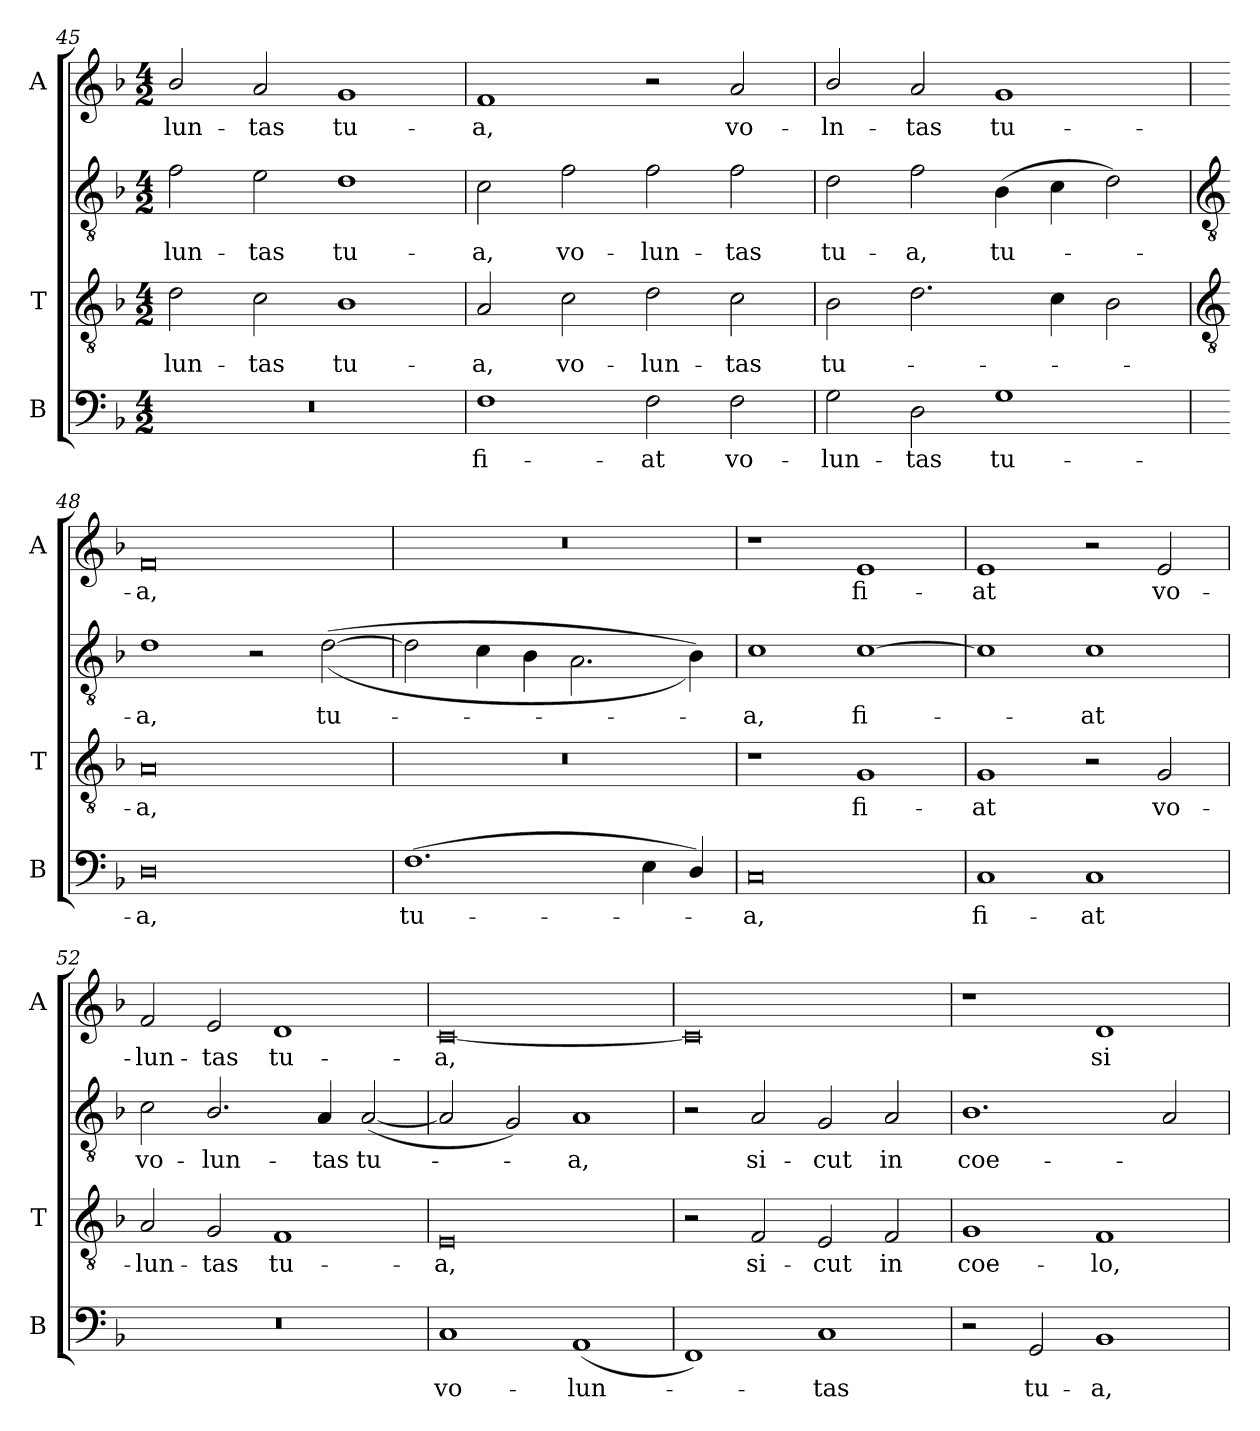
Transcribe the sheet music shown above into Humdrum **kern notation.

**kern	**text	**kern	**text	**kern	**text	**kern	**text
*part3	*part3	*part2	*part2	*part2	*part2	*part1	*part1
*staff4	*staff4	*staff3	*staff3	*staff2	*staff2	*staff1	*staff1
*I"B	*	*I"T	*	*	*	*I"A	*
*I'B	*	*I'T	*	*	*	*I'A	*
*clefF4	*	*clefGv2	*	*clefGv2	*	*clefG2	*
*k[b-]	*	*k[b-]	*	*k[b-]	*	*k[b-]	*
*F:	*	*F:	*	*F:	*	*F:	*
*M4/2	*	*M4/2	*	*M4/2	*	*M4/2	*
=45	=45	=45	=45	=45	=45	=45	=45
!	!	!	!LO:LY:b	!	!LO:LY:b	!	!LO:LY:b
0r	.	2d	-lun-	2f	-lun-	2b-/	-lun-
!	!	!	!LO:LY:b	!	!LO:LY:b	!	!LO:LY:b
.	.	2c	-tas	2e	-tas	2a	-tas
!	!	!	!LO:LY:b	!	!LO:LY:b	!	!LO:LY:b
.	.	1B-	tu-	1d	tu-	1g	tu-
=46	=46	=46	=46	=46	=46	=46	=46
!	!LO:LY:b	!	!LO:LY:b	!	!LO:LY:b	!	!LO:LY:b
1F	fi-	2A	a,	2c	-a,	1f	-a,
!	!	!	!LO:LY:b	!	!LO:LY:b	!	!
.	.	2c	vo-	2f	vo-	.	.
!	!LO:LY:b	!	!LO:LY:b	!	!LO:LY:b	!	!
2F	-at	2d	-lun-	2f	-lun-	2r	.
!	!LO:LY:b	!	!LO:LY:b	!	!LO:LY:b	!	!LO:LY:b
2F	vo-	2c	-tas	2f	-tas	2a	vo-
=47	=47	=47	=47	=47	=47	=47	=47
!	!LO:LY:b	!	!LO:LY:b	!	!LO:LY:b	!	!LO:LY:b
2G	-lun-	2B-	tu-	2d	tu-	2b-/	-ln-
!	!LO:LY:b	!	!	!	!LO:LY:b	!	!LO:LY:b
2D	-tas	2.d	.	2f	-a,	2a	-tas
!	!LO:LY:b	!	!	!	!LO:LY:b	!	!LO:LY:b
1G	tu-	.	.	(>4B-	tu-	1g	tu-
.	.	4c	.	4c	.	.	.
.	.	2B-	.	2d)	.	.	.
!!LO:LB:g=z
=48	=48	=48	=48	=48	=48	=48	=48
*	*	*clefGv2	*	*clefGv2	*	*	*
!	!LO:LY:b	!	!LO:LY:b	!	!LO:LY:b	!	!LO:LY:b
0D	-a,	0A	a,	1d	a,	0f	-a,
.	.	.	.	2r	.	.	.
!	!	!	!	!	!LO:LY:b	!	!
.	.	.	.	(>(>[2d	tu-	.	.
=49	=49	=49	=49	=49	=49	=49	=49
!	!LO:LY:b	!	!	!	!	!	!
(>1.F	tu-	0r	.	2d]	.	0r	.
.	.	.	.	4c	.	.	.
.	.	.	.	4B-	.	.	.
.	.	.	.	2.A\	.	.	.
4E	.	.	.	.	.	.	.
4D/)	.	.	.	4B-))	.	.	.
=50	=50	=50	=50	=50	=50	=50	=50
!	!LO:LY:b	!	!	!	!LO:LY:b	!	!
0C	a,	1r	.	1c	a,	1r	.
!	!	!	!LO:LY:b	!	!LO:LY:b	!	!LO:LY:b
.	.	1G	fi-	[1c	fi-	1e	fi-
=51	=51	=51	=51	=51	=51	=51	=51
!	!LO:LY:b	!	!LO:LY:b	!	!	!	!LO:LY:b
1C	fi-	1G	at	1c]	.	1e	-at
!	!LO:LY:b	!	!	!	!LO:LY:b	!	!
1C	-at	2r	.	1c	-at	2r	.
!	!	!	!LO:LY:b	!	!	!	!LO:LY:b
.	.	2G	vo-	.	.	2e	vo-
=52	=52	=52	=52	=52	=52	=52	=52
!	!	!	!LO:LY:b	!	!LO:LY:b	!	!LO:LY:b
0r	.	2A	lun-	2c	-vo-	2f	-lun-
!	!	!	!LO:LY:b	!	!LO:LY:b	!	!LO:LY:b
.	.	2G	-tas	2.B-/	-lun-	2e	-tas
!	!	!	!LO:LY:b	!	!	!	!LO:LY:b
.	.	1F	tu-	.	.	1d	tu-
!	!	!	!	!	!LO:LY:b	!	!
.	.	.	.	4A	-tas	.	.
!	!	!	!	!	!LO:LY:b	!	!
.	.	.	.	(<[2A	tu-	.	.
=53	=53	=53	=53	=53	=53	=53	=53
!	!LO:LY:b	!	!LO:LY:b	!	!	!	!LO:LY:b
1C	vo-	0E	a,	2A]	.	[0c	-a,
.	.	.	.	2G)	.	.	.
!	!LO:LY:b	!	!	!	!LO:LY:b	!	!
(<1AA	-lun-	.	.	1A	-a,	.	.
=54	=54	=54	=54	=54	=54	=54	=54
1FF)	.	2r	.	2r	.	0c]	.
!	!	!	!LO:LY:b	!	!LO:LY:b	!	!
.	.	2F	si-	2A	si-	.	.
!	!LO:LY:b	!	!LO:LY:b	!	!LO:LY:b	!	!
1C	tas	2E	-cut	2G	-cut	.	.
!	!	!	!LO:LY:b	!	!LO:LY:b	!	!
.	.	2F	in	2A	in	.	.
=55	=55	=55	=55	=55	=55	=55	=55
!	!	!	!LO:LY:b	!	!LO:LY:b	!	!
2r	.	1G	coe-	1.B-	coe-	1r	.
!	!LO:LY:b	!	!	!	!	!	!
2GG	tu-	.	.	.	.	.	.
!	!LO:LY:b	!	!LO:LY:b	!	!	!	!LO:LY:b
1BB-	-a,	1F	-lo,	.	.	1d	si-
.	.	.	.	2A	.	.	.
=	=	=	=	=	=	=	=
*-	*-	*-	*-	*-	*-	*-	*-
